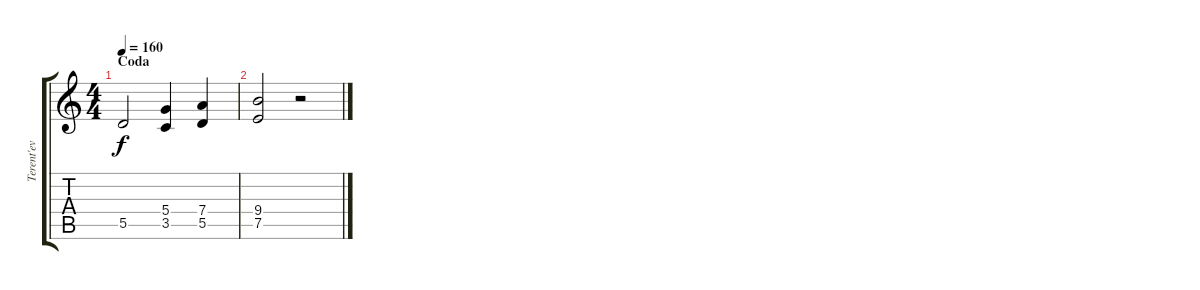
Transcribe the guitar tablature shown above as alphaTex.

\track ("Terent'ev " "Terent'ev ") {instrument distortionguitar}
\staff {score tabs}
\tuning (E4 B3 G3 D3 A2 E2) {hide}
\ts (4 4)
\section ("" "Coda")
\tempo 160
\clef g2
\ks c
5.5{t}.2{dy f} (5.4 3.5).4 (7.4 5.5).4 |
(9.4 7.5).2 r.2
